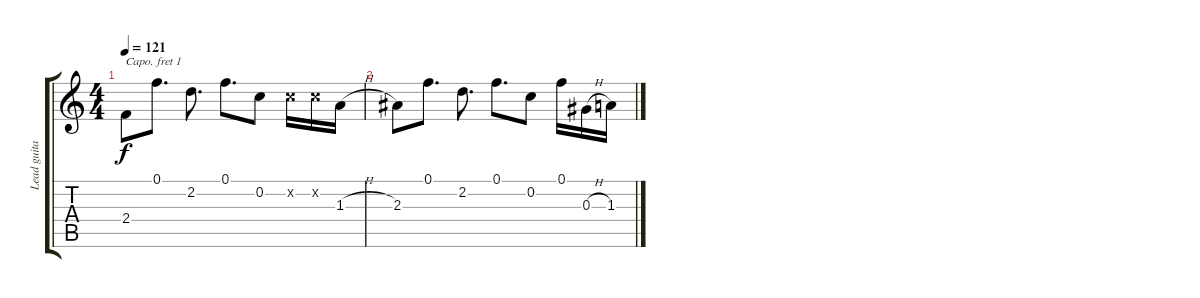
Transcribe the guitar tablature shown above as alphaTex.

\track ("Lead guitar" "Lead guita") {instrument distortionguitar}
\staff {score tabs}
\capo 1
\tuning (E4 B3 G3 D3 A2 E2) {hide}
\ts (4 4)
\tempo 121
\clef g2
\ks c
2.4.8{dy f} 0.1.8{d} 2.2.8{d} 0.1.8{d} 0.2.8 0.2{x}.16 0.2{x}.16 1.3{h}.16 |
2.3.8 0.1.8{d} 2.2.8{d} 0.1.8{d} 0.2.8 0.1.16 0.3{h}.16 1.3.16
